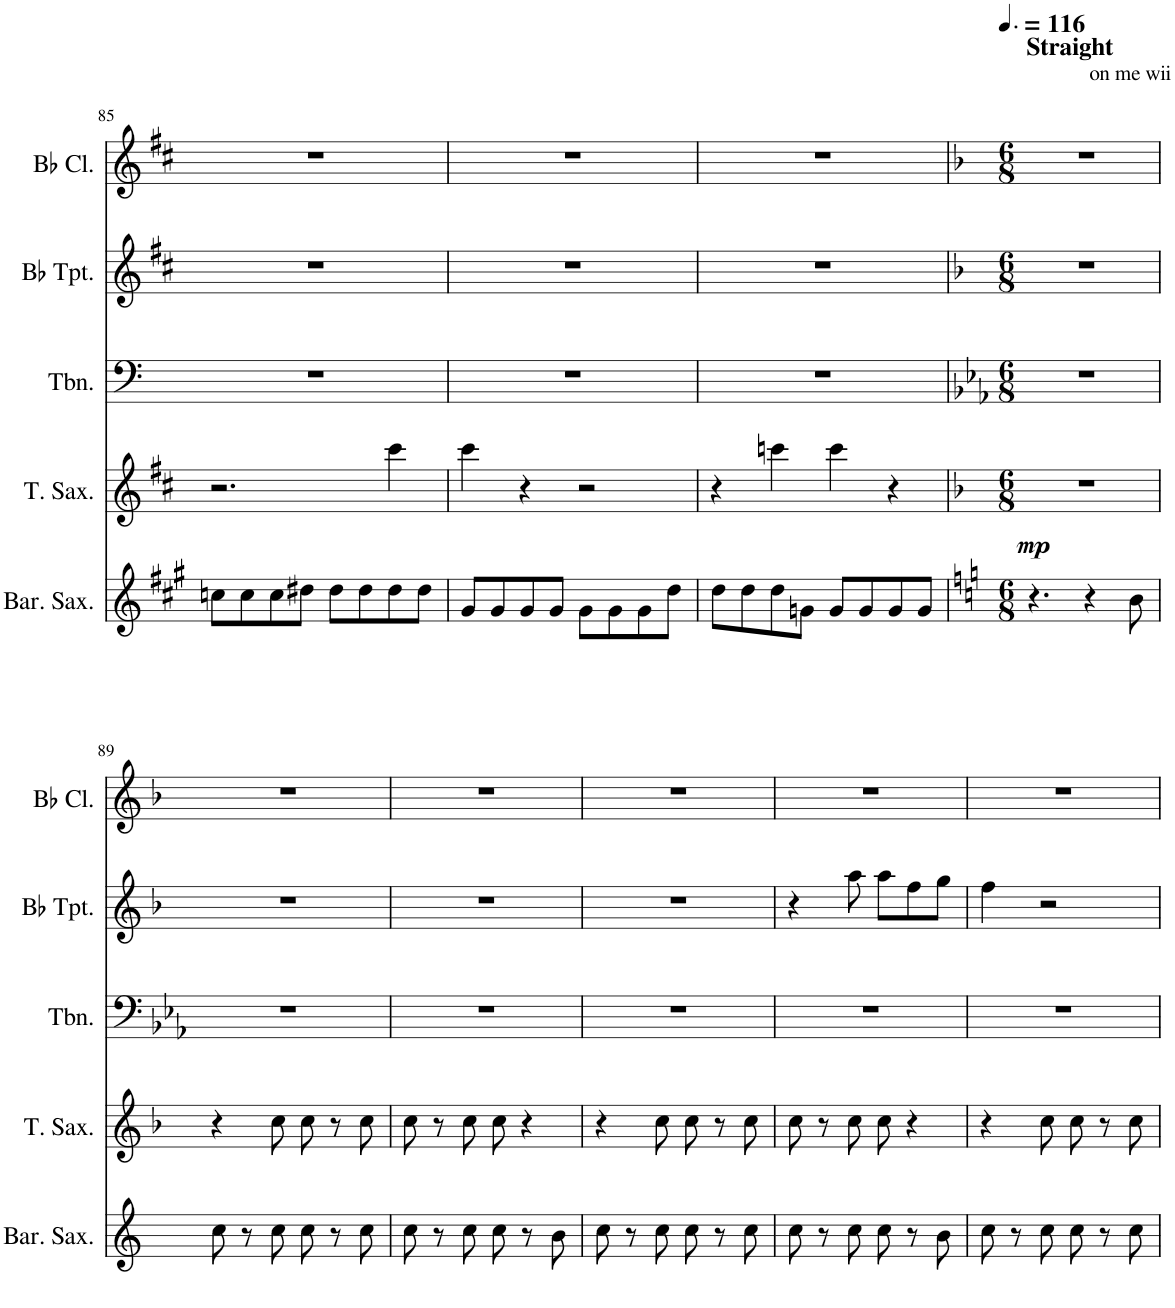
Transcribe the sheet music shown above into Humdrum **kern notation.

**kern	**kern	**dynam	**kern	**kern	**kern
*part5	*part4	*part4	*part3	*part2	*part1
*staff5	*staff4	*staff4	*staff3	*staff2	*staff1
*I"Baritone Saxophone	*I"Tenor Saxophone	*	*I"Trombone	*I"Bb Trumpet	*I"Bb Clarinet
*I'Bar. Sax.	*I'T. Sax.	*	*I'Tbn.	*I'Bb Tpt.	*I'Bb Cl.
!!LO:PB:g=z
*clefG2	*clefG2	*	*clefF4	*clefG2	*clefG2
*ITrd12c21	*ITrd8c14	*	*	*ITrd1c2	*ITrd1c2
*k[f#c#g#]	*k[f#c#]	*	*k[]	*k[f#c#]	*k[f#c#]
*M4/4	*M4/4	*	*M4/4	*M4/4	*M4/4
=85	=85	=85	=85	=85	=85
8ccn\L	2.r	.	1r	1r	1r
8cc\	.	.	.	.	.
8cc\	.	.	.	.	.
8dd#X\J	.	.	.	.	.
8dd#\L	.	.	.	.	.
8dd#\	.	.	.	.	.
8dd#\	4ccc#\	.	.	.	.
8dd#\J	.	.	.	.	.
=86	=86	=86	=86	=86	=86
8g#/L	4ccc#\	.	1r	1r	1r
8g#/	.	.	.	.	.
8g#/	4r	.	.	.	.
8g#/J	.	.	.	.	.
8g#\L	2r	.	.	.	.
8g#\	.	.	.	.	.
8g#\	.	.	.	.	.
8dd\J	.	.	.	.	.
=87	=87	=87	=87	=87	=87
8dd\L	4r	.	1r	1r	1r
8dd\	.	.	.	.	.
8dd\	4cccn\	.	.	.	.
8gn\J	.	.	.	.	.
8g/L	4ccc\	.	.	.	.
8g/	.	.	.	.	.
8g/	4r	.	.	.	.
8g/J	.	.	.	.	.
=88	=88	=88	=88	=88	=88
*k[]	*k[b-]	*	*k[b-e-a-]	*k[b-]	*k[b-]
*M6/8	*M6/8	*	*M6/8	*M6/8	*M6/8
*	*	*	*	*	*MM174
!	!	!	!	!	!LO:TX:a:t=on me wii
!	!	!	!	!	!LO:TX:a:B:t=Straight
!	!	!LO:DY:b	!	!	!
4.r	2.r	mp	2.r	2.r	2.r
4r	.	.	.	.	.
8b\	.	.	.	.	.
!!LO:LB:g=z
=89	=89	=89	=89	=89	=89
8cc\	4r	.	2.r	2.r	2.r
8r	.	.	.	.	.
8cc\	8cc\	.	.	.	.
8cc\	8cc\	.	.	.	.
8r	8r	.	.	.	.
8cc\	8cc\	.	.	.	.
=90	=90	=90	=90	=90	=90
8cc\	8cc\	.	2.r	2.r	2.r
8r	8r	.	.	.	.
8cc\	8cc\	.	.	.	.
8cc\	8cc\	.	.	.	.
8r	4r	.	.	.	.
8b\	.	.	.	.	.
=91	=91	=91	=91	=91	=91
8cc\	4r	.	2.r	2.r	2.r
8r	.	.	.	.	.
8cc\	8cc\	.	.	.	.
8cc\	8cc\	.	.	.	.
8r	8r	.	.	.	.
8cc\	8cc\	.	.	.	.
=92	=92	=92	=92	=92	=92
8cc\	8cc\	.	2.r	4r	2.r
8r	8r	.	.	.	.
8cc\	8cc\	.	.	8aa\	.
8cc\	8cc\	.	.	8aa\L	.
8r	4r	.	.	8ff\	.
8b\	.	.	.	8gg\J	.
=93	=93	=93	=93	=93	=93
8cc\	4r	.	2.r	4ff\	2.r
8r	.	.	.	.	.
8cc\	8cc\	.	.	2r	.
8cc\	8cc\	.	.	.	.
8r	8r	.	.	.	.
8cc\	8cc\	.	.	.	.
=	=	=	=	=	=
*-	*-	*-	*-	*-	*-
